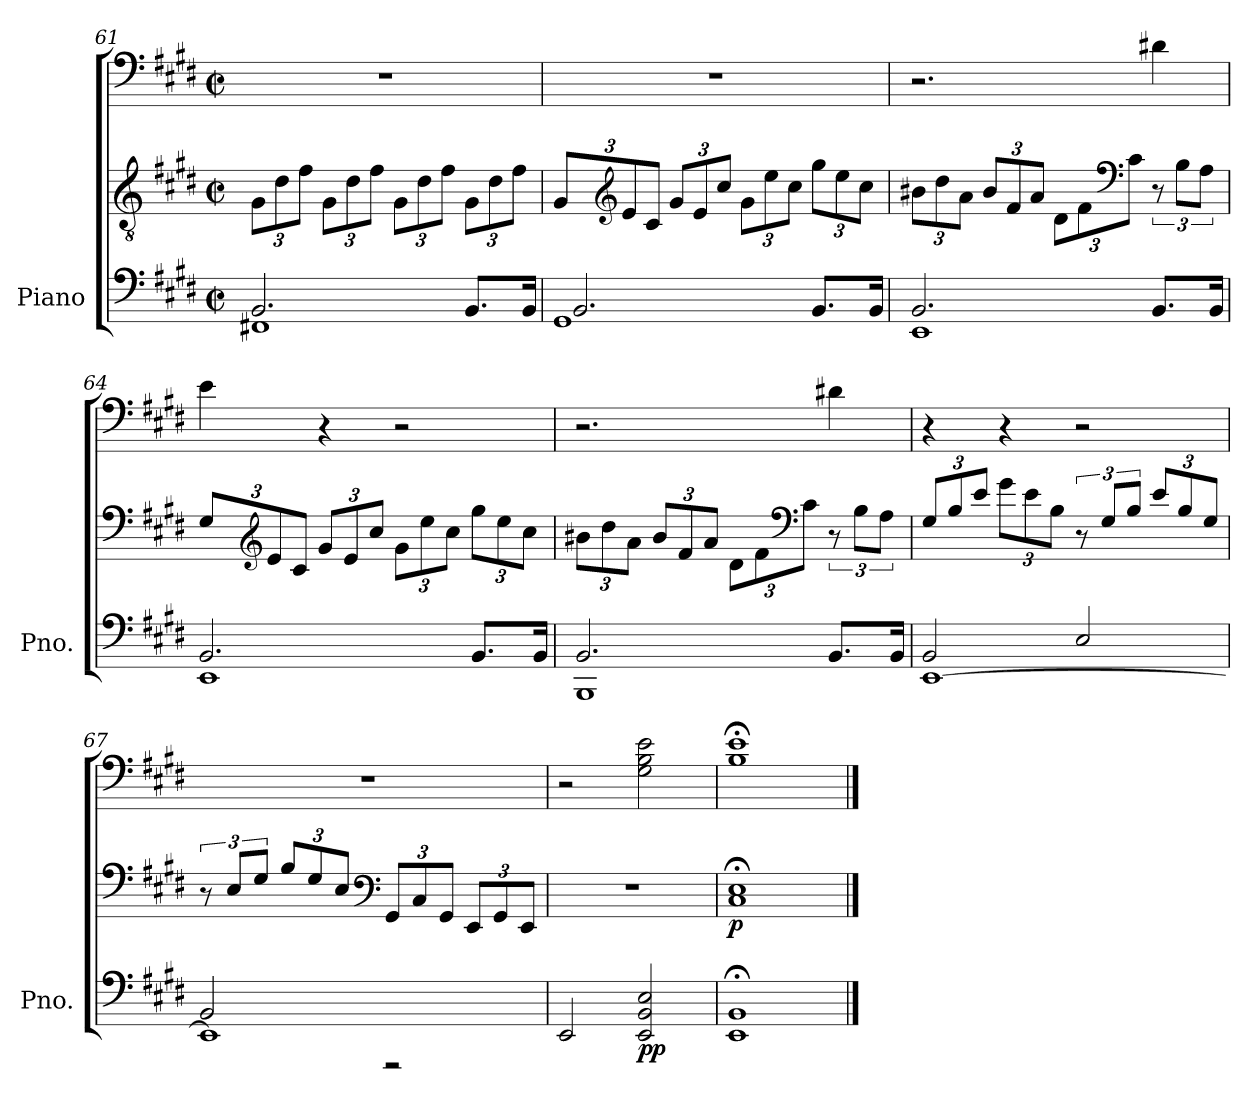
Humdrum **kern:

**kern	**kern	**kern	**dynam
*part1	*part1	*part1	*part1
*staff3	*staff2	*staff1	*staff1/2/3
*I"Piano	*	*	*
*I'Pno.	*	*	*
*clefF5	*clefGv2	*clefF5	*
*k[f#c#g#d#]	*k[f#c#g#d#]	*k[f#c#g#d#]	*
*M2/2	*M2/2	*M2/2	*
*met(c|)	*met(c|)	*met(c|)	*
=61	=61	=61	=61
*^	*	*	*
*	*	*Xbrackettup	*	*
1DD#X	2.GG#/	12G#\L	1r	.
.	.	12d#\	.	.
.	.	12f#\J	.	.
.	.	12G#\L	.	.
.	.	12d#\	.	.
.	.	12f#\J	.	.
.	.	12G#\L	.	.
.	.	12d#\	.	.
.	.	12f#\J	.	.
.	8.GG#/L	12G#\L	.	.
.	.	12d#\	.	.
.	.	12f#\J	.	.
.	16GG#/Jk	.	.	.
=62	=62	=62	=62	=62
1EE	2.GG#/	12G#/L	1r	.
*	*	*clefG2	*	*
.	.	12e/	.	.
.	.	12c#/J	.	.
.	.	12g#/L	.	.
.	.	12e/	.	.
.	.	12cc#/J	.	.
.	.	12g#\L	.	.
.	.	12ee\	.	.
.	.	12cc#\J	.	.
.	8.GG#/L	12gg#\L	.	.
.	.	12ee\	.	.
.	.	12cc#\J	.	.
.	16GG#/Jk	.	.	.
!!LO:LB:g=z
=63	=63	=63	=63	=63
1CC#	2.GG#/	12b#X\L	2.r	.
.	.	12dd#\	.	.
.	.	12a\J	.	.
.	.	12b#/L	.	.
.	.	12f#/	.	.
.	.	12a/J	.	.
.	.	12d#\L	.	.
.	.	12f#\	.	.
*	*	*clefF5	*	*
.	.	12A\J	.	.
*	*	*brackettup	*	*
.	8.GG#/L	12r	4B#X\	.
.	.	12G#\L	.	.
.	.	12F#\J	.	.
.	16GG#/Jk	.	.	.
=64	=64	=64	=64	=64
*	*	*Xbrackettup	*	*
1CC#	2.GG#/	12E/L	4c#\	.
*	*	*clefG2	*	*
.	.	12e/	.	.
.	.	12c#/J	.	.
.	.	12g#/L	4r	.
.	.	12e/	.	.
.	.	12cc#/J	.	.
.	.	12g#\L	2r	.
.	.	12ee\	.	.
.	.	12cc#\J	.	.
.	8.GG#/L	12gg#\L	.	.
.	.	12ee\	.	.
.	.	12cc#\J	.	.
.	16GG#/Jk	.	.	.
=65	=65	=65	=65	=65
1GGG#	2.GG#/	12b#X\L	2.r	.
.	.	12dd#\	.	.
.	.	12a\J	.	.
.	.	12b#/L	.	.
.	.	12f#/	.	.
.	.	12a/J	.	.
.	.	12d#\L	.	.
.	.	12f#\	.	.
*	*	*clefF5	*	*
.	.	12A\J	.	.
*	*	*brackettup	*	*
.	8.GG#/L	12r	4B#X\	.
.	.	12G#\L	.	.
.	.	12F#\J	.	.
.	16GG#/Jk	.	.	.
!!LO:LB:g=z
=66	=66	=66	=66	=66
*	*	*Xbrackettup	*	*
[1CC#	2GG#/	12E/L	4r	.
.	.	12G#/	.	.
.	.	12c#/J	.	.
.	.	12e\L	4r	.
.	.	12c#\	.	.
.	.	12G#\J	.	.
*	*	*brackettup	*	*
.	2C#/	12r	2r	.
.	.	12E/L	.	.
.	.	12G#/J	.	.
*	*	*Xbrackettup	*	*
.	.	12c#/L	.	.
.	.	12G#/	.	.
.	.	12E/J	.	.
=67	=67	=67	=67	=67
*	*	*brackettup	*	*
1CC#]	2GG#/	12r	1r	.
.	.	12C#/L	.	.
.	.	12E/J	.	.
*	*	*Xbrackettup	*	*
.	.	12G#/L	.	.
.	.	12E/	.	.
.	.	12C#/J	.	.
*	*	*clefF4	*	*
.	2r	12GG#/L	.	.
.	.	12C#/	.	.
.	.	12GG#/J	.	.
.	.	12EE/L	.	.
.	.	12GG#/	.	.
.	.	12EE/J	.	.
*v	*v	*	*	*
=68	=68	=68	=68
2CC#/	1r	2r	.
!	!	!	!LO:DY:b=3
!	!	!	!LO:DY:n=1:b
2CC#/ 2GG#/ 2C#/	.	2E\ 2G#\ 2c#\	p p
=69	=69	=69	=69
!	!	!	!LO:DY:b=2
1CC#;< 1GG#;<	1C#;< 1E;<	1G#;< 1c#;<	p
==	==	==	==
*-	*-	*-	*-
